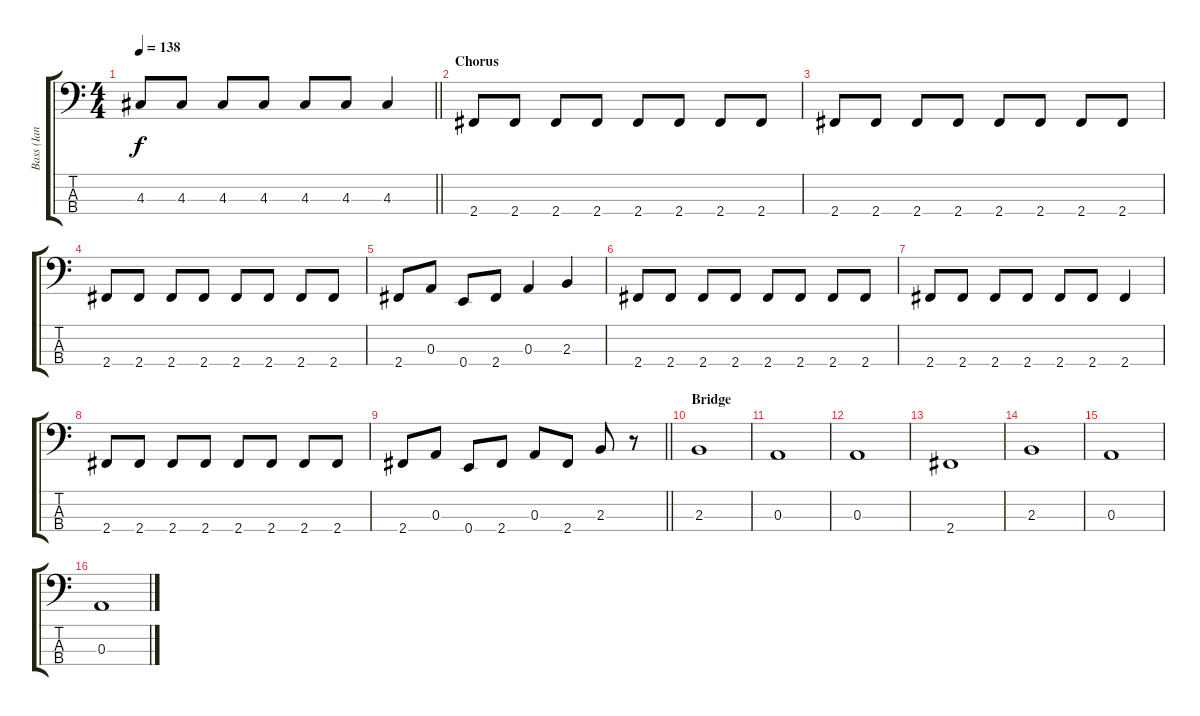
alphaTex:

\track ("Bass (Ian Hill)" "Bass (Ian ") {instrument electricbasspick}
\staff {score tabs}
\tuning (G2 D2 A1 E1) {hide}
\ts (4 4)
\tempo 138
\clef f4
\barLineRight lightlight
\ks c
4.3{t}.8{dy f} 4.3.8 4.3.8 4.3.8 4.3.8 4.3.8 4.3.4 |
\section ("" "Chorus")
2.4.8 2.4.8 2.4.8 2.4.8 2.4.8 2.4.8 2.4.8 2.4.8 |
2.4.8 2.4.8 2.4.8 2.4.8 2.4.8 2.4.8 2.4.8 2.4.8 |
2.4.8 2.4.8 2.4.8 2.4.8 2.4.8 2.4.8 2.4.8 2.4.8 |
2.4.8 0.3.8 0.4.8 2.4.8 0.3.4 2.3.4 |
2.4.8 2.4.8 2.4.8 2.4.8 2.4.8 2.4.8 2.4.8 2.4.8 |
2.4.8 2.4.8 2.4.8 2.4.8 2.4.8 2.4.8 2.4.4 |
2.4.8 2.4.8 2.4.8 2.4.8 2.4.8 2.4.8 2.4.8 2.4.8 |
\barLineRight lightlight
2.4.8 0.3.8 0.4.8 2.4.8 0.3.8 2.4.8 2.3.8 r.8 |
\section ("" "Bridge")
2.3.1 |
0.3.1 |
0.3.1 |
2.4.1 |
2.3.1 |
0.3.1 |
0.3.1
